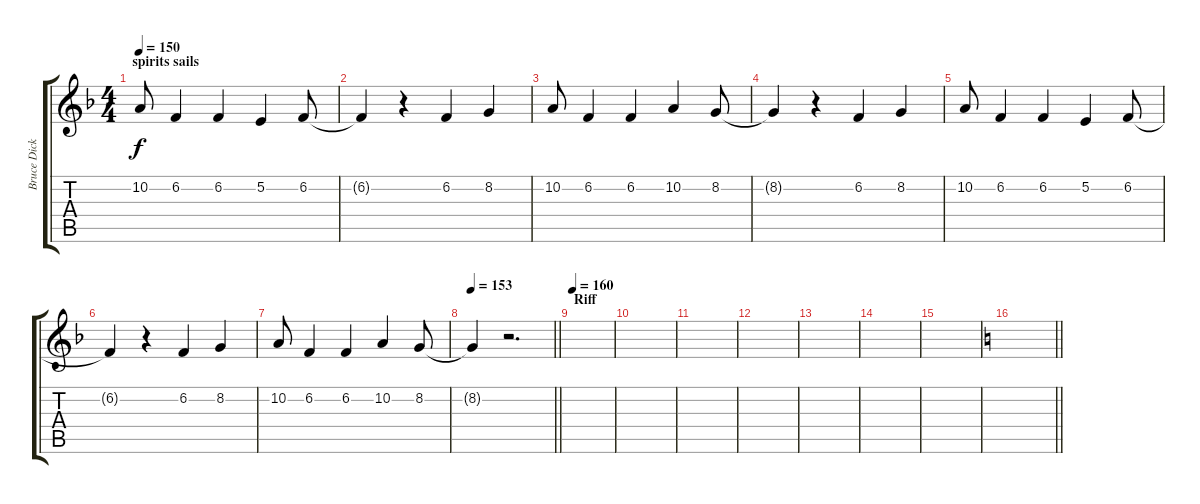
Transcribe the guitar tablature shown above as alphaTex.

\track ("Bruce Dickinson" "Bruce Dick") {instrument cello}
\staff {score tabs}
\tuning (E4 B3 G3 D3 A2 E2) {hide}
\ts (4 4)
\section ("" "spirits sails")
\tempo 150
\clef g2
\ks f
10.2.8{dy f} 6.2.4 6.2.4 5.2.4 6.2.8 |
6.2{t}.4 r.4 6.2.4 8.2.4 |
10.2.8 6.2.4 6.2.4 10.2.4 8.2.8 |
8.2{t}.4 r.4 6.2.4 8.2.4 |
10.2.8 6.2.4 6.2.4 5.2.4 6.2.8 |
6.2{t}.4 r.4 6.2.4 8.2.4 |
10.2.8 6.2.4 6.2.4 10.2.4 8.2.8 |
\tempo 153
\barLineRight lightlight
8.2{t}.4 r.2{d} |
\section ("" "Riff")
\tempo 160
|
|
|
|
|
|
|
\barLineRight lightlight
\ks c
